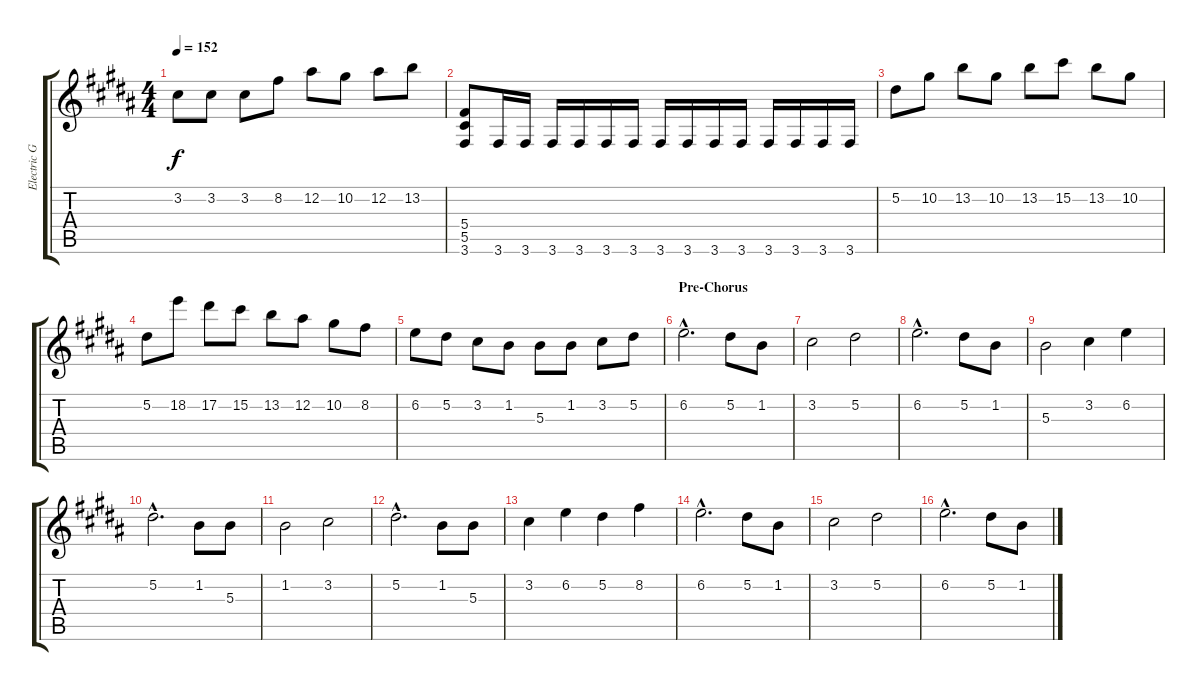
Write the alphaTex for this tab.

\track ("Electric Guitar II" "Electric G") {instrument distortionguitar}
\staff {score tabs}
\tuning (Eb4 Bb3 Gb3 Db3 Ab2 Eb2) {hide}
\ts (4 4)
\tempo 152
\clef g2
\ks b
3.2.8{dy f} 3.2.8 3.2.8 8.2.8 12.2.8 10.2.8 12.2.8 13.2.8 |
(5.4 5.5 3.6).8 3.6.16 3.6.16 3.6.16 3.6.16 3.6.16 3.6.16 3.6.16 3.6.16 3.6.16 3.6.16 3.6.16 3.6.16 3.6.16 3.6.16 |
5.2.8 10.2.8 13.2.8 10.2.8 13.2.8 15.2.8 13.2.8 10.2.8 |
5.2.8 18.2.8 17.2.8 15.2.8 13.2.8 12.2.8 10.2.8 8.2.8 |
6.2.8 5.2.8 3.2.8 1.2.8 5.3.8 1.2.8 3.2.8 5.2.8 |
\section ("" "Pre-Chorus")
6.2{hac}.2{d} 5.2.8 1.2.8 |
3.2.2 5.2.2 |
6.2{hac}.2{d} 5.2.8 1.2.8 |
5.3.2 3.2.4 6.2.4 |
5.2{hac}.2{d} 1.2.8 5.3.8 |
1.2.2 3.2.2 |
5.2{hac}.2{d} 1.2.8 5.3.8 |
3.2.4 6.2.4 5.2.4 8.2.4 |
6.2{hac}.2{d} 5.2.8 1.2.8 |
3.2.2 5.2.2 |
6.2{hac}.2{d} 5.2.8 1.2.8
